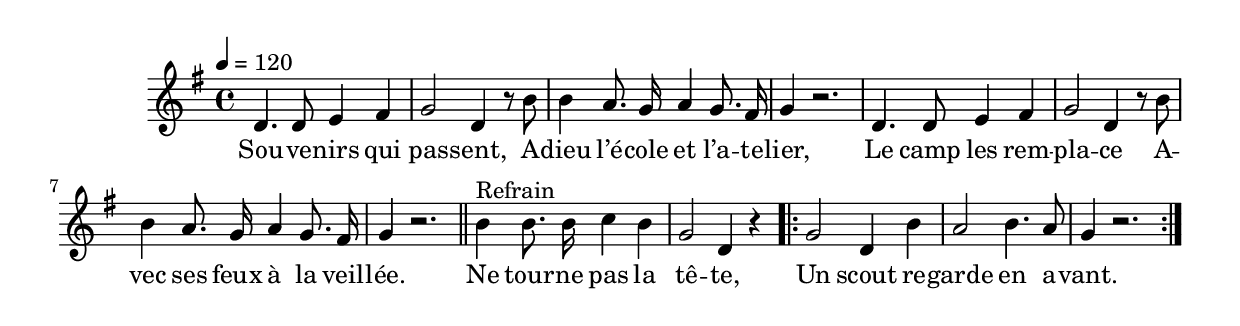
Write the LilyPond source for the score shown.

\version "2.16"
\language "français"

\header {
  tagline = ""
  composer = ""
}

MetriqueArmure = {
  \tempo 4=120
  \time 4/4
  \key fa \major
}

italique = { \override Score . LyricText #'font-shape = #'italic }

roman = { \override Score . LyricText #'font-shape = #'roman }

MusiqueTheme = \relative do' {
  do4. do8 re4 mi
  fa2 do4 r8 la'
  la4 sol8. fa16 sol4 fa8. mi16
  fa4 r2.
  do4. do8 re4 mi
  fa2 do4 r8 la'
  la4 sol8. fa16 sol4 fa8. mi16
  fa4 r2.
  \bar "||"
  la4^"Refrain" la8. la16 sib4 la
  fa2 do4 r
  \repeat volta 2 {
    fa2 do4 la'
    sol2 la4. sol8
    fa4 r2.
  }
}

Paroles = \lyricmode {
  Sou -- ve -- nirs qui pas -- sent,
	A -- dieu l’é -- cole et l’a -- te -- lier,
	Le camp les rem -- pla -- ce
	A -- vec ses feux à la veil -- lée.

	Ne tour -- ne pas la tê -- te,
	Un scout re -- garde en a -- vant.
}

\score{
  <<
    \new Staff <<
      \set Staff.midiInstrument = "flute"
      \set Staff.autoBeaming = ##f
      \transpose do re
      \new Voice = "theme" {
        \override Score.PaperColumn #'keep-inside-line = ##t
        \MetriqueArmure
        \MusiqueTheme
      }
    >>
    \new Lyrics \lyricsto theme {
      \Paroles
    }
  >>
  \layout{}
}
\score{
  <<
    \new Staff <<
      \set Staff.midiInstrument = "flute"
      \set Staff.autoBeaming = ##f
      \transpose do re
      \new Voice = "theme" {
        \override Score.PaperColumn #'keep-inside-line = ##t
        \MetriqueArmure
        \unfoldRepeats{\MusiqueTheme}
      }
    >>
    \new Lyrics \lyricsto theme {
      \Paroles
    }
  >>
  \midi{}
}
